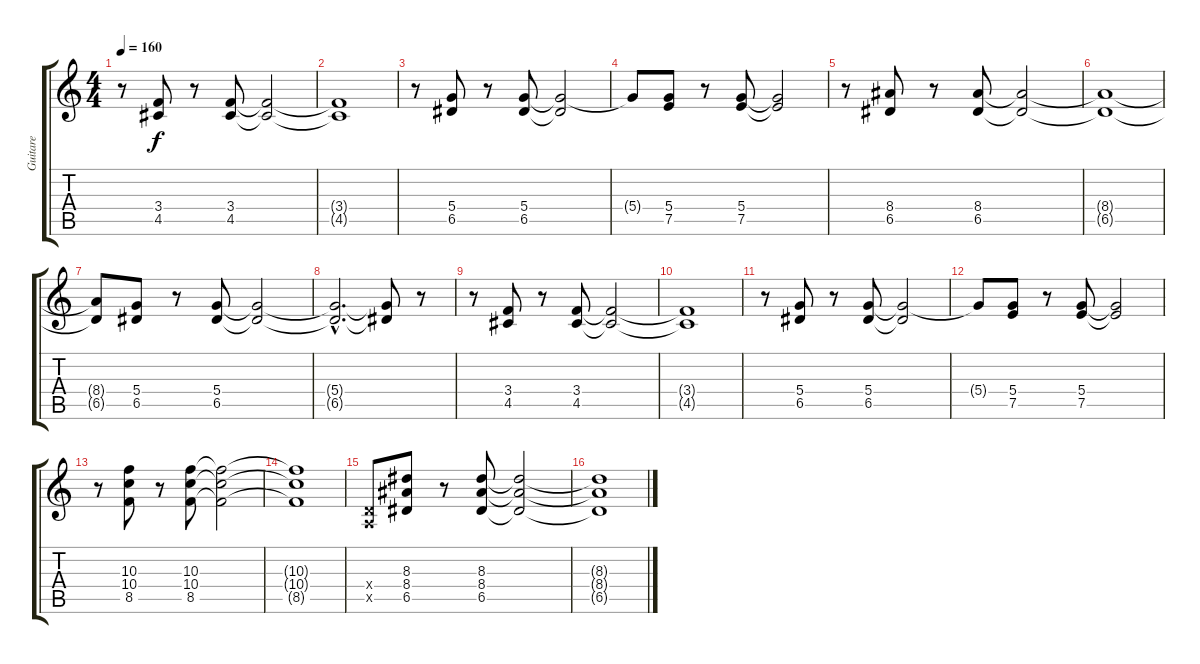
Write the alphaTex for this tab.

\track ("Guitare" "Guitare") {instrument distortionguitar}
\staff {score tabs}
\tuning (E4 B3 G3 D3 A2 E2) {hide}
\ts (4 4)
\tempo 160
\clef g2
\ks c
r.8{dy f} (3.4 4.5).8 r.8 (3.4 4.5).8 (3.4{t} 4.5{t}).2 |
(3.4{t} 4.5{t}).1 |
r.8 (5.4 6.5).8 r.8 (5.4 6.5).8 (5.4{t} 6.5{t}).2 |
5.4{t}.8 (5.4 7.5).8 r.8 (5.4 7.5).8 (5.4{t} 7.5{t}).2 |
r.8 (8.4 6.5).8 r.8 (8.4 6.5).8 (8.4{t} 6.5{t}).2 |
(8.4{t} 6.5{t}).1 |
(8.4{t} 6.5{t}).8 (5.4 6.5).8 r.8 (5.4 6.5).8 (5.4{t} 6.5{t}).2 |
(5.4{hac t} 6.5{hac t}).2{d} (5.4{t} 6.5{t}).8 r.8 |
r.8 (3.4 4.5).8 r.8 (3.4 4.5).8 (3.4{t} 4.5{t}).2 |
(3.4{t} 4.5{t}).1 |
r.8 (5.4 6.5).8 r.8 (5.4 6.5).8 (5.4{t} 6.5{t}).2 |
5.4{t}.8 (5.4 7.5).8 r.8 (5.4 7.5).8 (5.4{t} 7.5{t}).2 |
r.8 (10.3 10.4 8.5).8 r.8 (10.3 10.4 8.5).8 (10.3{t} 10.4{t} 8.5{t}).2 |
(10.3{t} 10.4{t} 8.5{t}).1 |
(0.4{x} 0.5{x}).8 (8.3 8.4 6.5).8 r.8 (8.3 8.4 6.5).8 (8.3{t} 8.4{t} 6.5{t}).2 |
(8.3{t} 8.4{t} 6.5{t}).1
